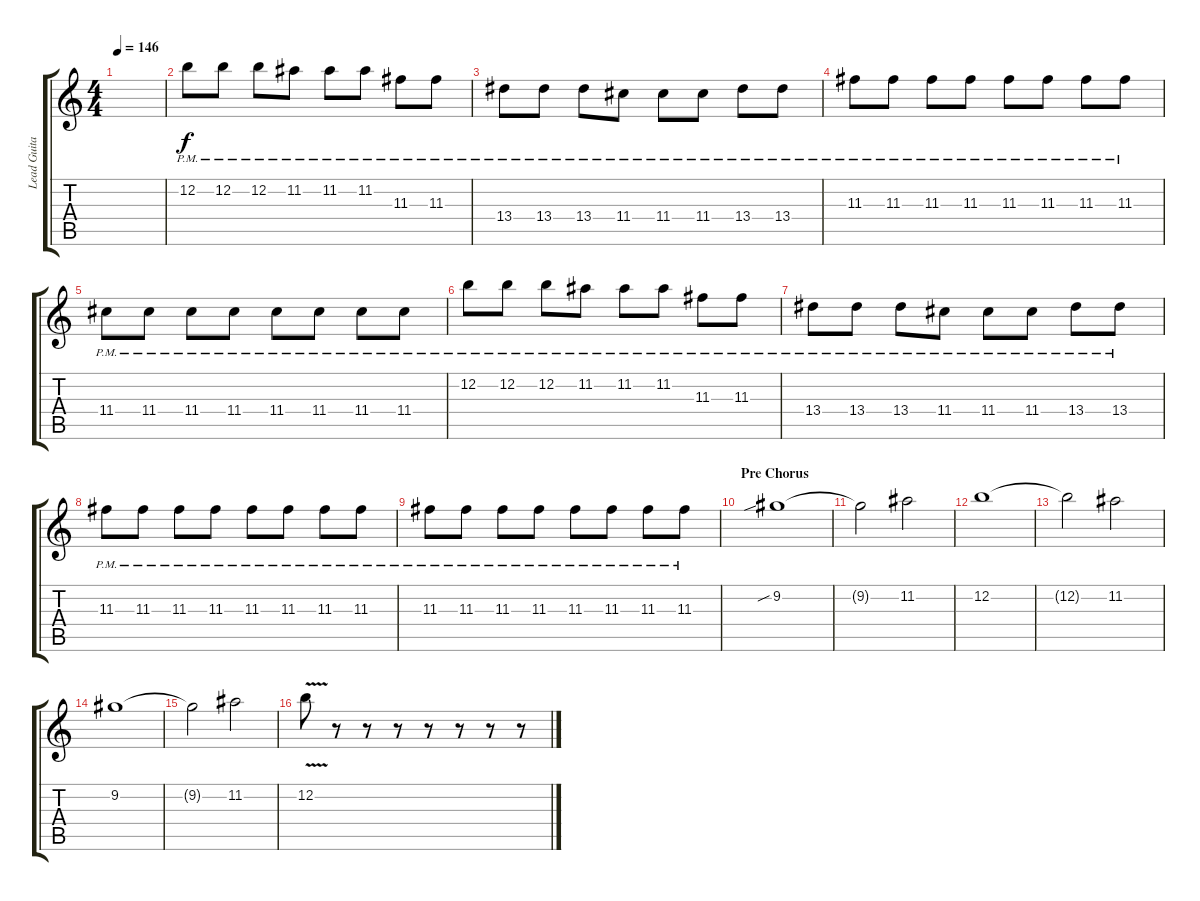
\track ("Lead Guitar" "Lead Guita") {instrument overdrivenguitar}
\staff {score tabs}
\tuning (E4 B3 G3 D3 A2 E2) {hide}
\ts (4 4)
\tempo 146
\clef g2
\ks c
|
12.2{pm}.8 12.2{pm}.8 12.2{pm}.8 11.2{pm}.8 11.2{pm}.8 11.2{pm}.8 11.3{pm}.8 11.3{pm}.8 |
13.4{pm}.8 13.4{pm}.8 13.4{pm}.8 11.4{pm}.8 11.4{pm}.8 11.4{pm}.8 13.4{pm}.8 13.4{pm}.8 |
11.3{pm}.8 11.3{pm}.8 11.3{pm}.8 11.3{pm}.8 11.3{pm}.8 11.3{pm}.8 11.3{pm}.8 11.3{pm}.8 |
11.4{pm}.8 11.4{pm}.8 11.4{pm}.8 11.4{pm}.8 11.4{pm}.8 11.4{pm}.8 11.4{pm}.8 11.4{pm}.8 |
12.2{pm}.8 12.2{pm}.8 12.2{pm}.8 11.2{pm}.8 11.2{pm}.8 11.2{pm}.8 11.3{pm}.8 11.3{pm}.8 |
13.4{pm}.8 13.4{pm}.8 13.4{pm}.8 11.4{pm}.8 11.4{pm}.8 11.4{pm}.8 13.4{pm}.8 13.4{pm}.8 |
11.3{pm}.8 11.3{pm}.8 11.3{pm}.8 11.3{pm}.8 11.3{pm}.8 11.3{pm}.8 11.3{pm}.8 11.3{pm}.8 |
11.3{pm}.8 11.3{pm}.8 11.3{pm}.8 11.3{pm}.8 11.3{pm}.8 11.3{pm}.8 11.3{pm}.8 11.3{pm}.8 |
\section ("" "Pre Chorus")
9.2{sib}.1 |
9.2{t}.2 11.2.2 |
12.2.1 |
12.2{t}.2 11.2.2 |
9.2.1 |
9.2{t}.2 11.2.2 |
12.2{v}.8 r.8 r.8 r.8 r.8 r.8 r.8 r.8
